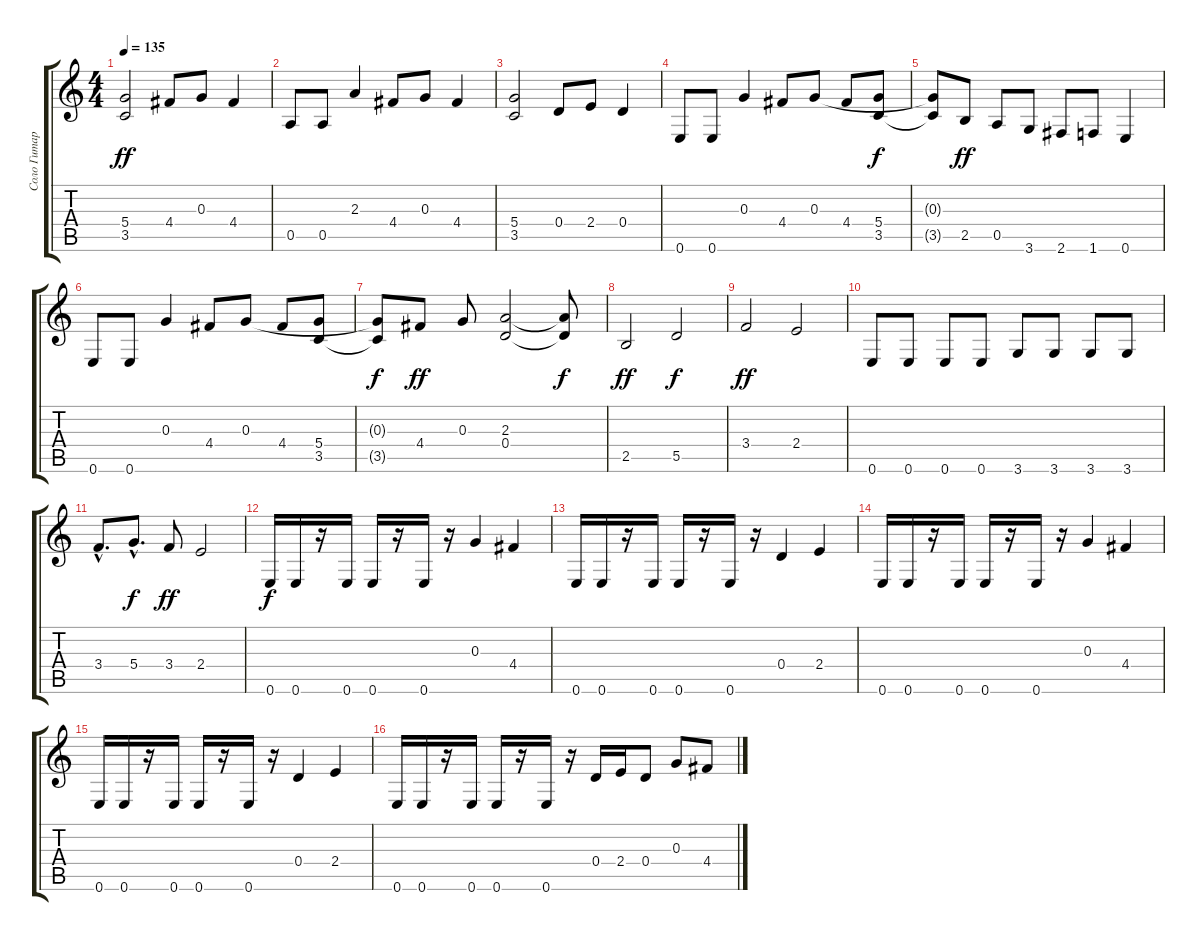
\track ("Соло Гитара" "Соло Гитар") {instrument overdrivenguitar}
\staff {score tabs}
\tuning (E4 B3 G3 D3 A2 E2) {hide}
\ts (4 4)
\tempo 135
\clef g2
\ks c
(5.4 3.5).2{dy ff} 4.4.8 0.3.8 4.4.4 |
0.5.8 0.5.8 2.3.4 4.4.8 0.3.8 4.4.4 |
(5.4 3.5).2 0.4.8 2.4.8 0.4.4 |
0.6.8 0.6.8 0.3.4 4.4.8 0.3.8 4.4.8 (5.4 3.5).8{dy f} |
(0.3{t} 3.5{t}).8 2.5.8{dy ff} 0.5.8 3.6.8 2.6.8 1.6.8 0.6.4 |
0.6.8 0.6.8 0.3.4 4.4.8 0.3.8 4.4.8 (5.4 3.5).8 |
(0.3{t} 3.5{t}).8{dy f} 4.4.8{dy ff} 0.3.8 (2.3 0.4).2 (2.3{t} 0.4{t}).8{dy f} |
2.5.2{dy ff} 5.5.2{dy f} |
3.4.2{dy ff} 2.4.2 |
0.6.8 0.6.8 0.6.8 0.6.8 3.6.8 3.6.8 3.6.8 3.6.8 |
3.4{hac}.8{d} 5.4{hac}.8{d dy f} 3.4.8{dy ff} 2.4.2 |
0.6.16{dy f} 0.6.16 r.16 0.6.16 0.6.16 r.16 0.6.16 r.16 0.3.4 4.4.4 |
0.6.16 0.6.16 r.16 0.6.16 0.6.16 r.16 0.6.16 r.16 0.4.4 2.4.4 |
0.6.16 0.6.16 r.16 0.6.16 0.6.16 r.16 0.6.16 r.16 0.3.4 4.4.4 |
0.6.16 0.6.16 r.16 0.6.16 0.6.16 r.16 0.6.16 r.16 0.4.4 2.4.4 |
0.6.16 0.6.16 r.16 0.6.16 0.6.16 r.16 0.6.16 r.16 0.4.16 2.4.16 0.4.8 0.3.8 4.4.8
